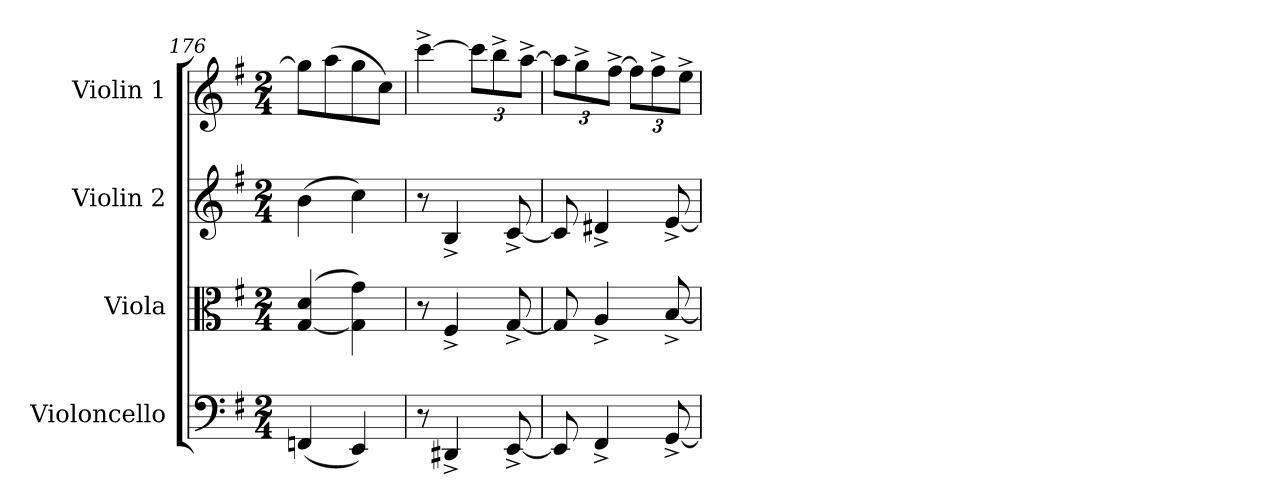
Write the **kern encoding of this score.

**kern	**kern	**kern	**kern
*part4	*part3	*part2	*part1
*staff4	*staff3	*staff2	*staff1
*I"Violoncello	*I"Viola	*I"Violin 2	*I"Violin 1
*I'Vc	*I'Vla	*I'Vln	*I'Vln
*clefF4	*clefC3	*clefG2	*clefG2
*k[f#]	*k[f#]	*k[f#]	*k[f#]
*M2/4	*M2/4	*M2/4	*M2/4
=176	=176	=176	=176
(4FFn/	([4G/ 4d/	(4b\	8gg\L]
.	.	.	(8aa\
4EE/)	4G\] 4g\)	4cc\)	8gg\
.	.	.	8cc\J)
=177	=177	=177	=177
8r	8r	8r	[4ccc^\
4DD#X^/	4F#^/	4B^/	.
*	*	*	*Xbrackettup
.	.	.	12ccc\L]
.	.	.	12bb^\
[8EE^/	[8G^/	[8c^/	.
.	.	.	[12aa^\J
!!LO:LB:g=z
=178	=178	=178	=178
8EE/]	8G/]	8c/]	12aa\L]
.	.	.	12gg^\
4FF#^>/	4A^>/	4d#X^>/	.
.	.	.	[12ff#^\J
.	.	.	12ff#\L]
.	.	.	12ff#^\
[8GG^>/	[8B^>/	[8e^>/	.
.	.	.	12ee^\J
=	=	=	=
*-	*-	*-	*-
